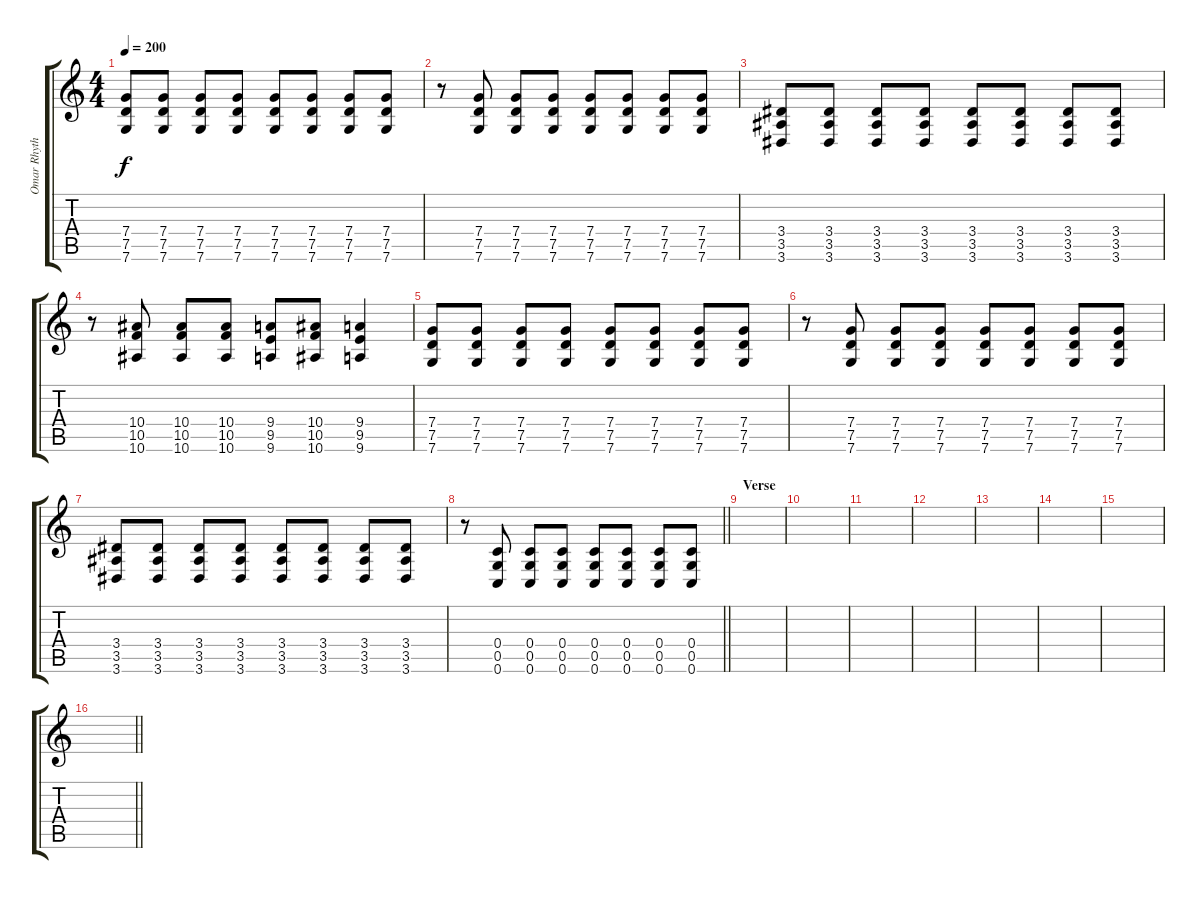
\track ("Omar Rhythm " "Omar Rhyth") {instrument distortionguitar}
\staff {score tabs}
\tuning (D4 A3 F3 C3 G2 C2) {hide}
\ts (4 4)
\tempo 200
\clef g2
\ks c
(7.4 7.5 7.6).8{dy f} (7.4 7.5 7.6).8 (7.4 7.5 7.6).8 (7.4 7.5 7.6).8 (7.4 7.5 7.6).8 (7.4 7.5 7.6).8 (7.4 7.5 7.6).8 (7.4 7.5 7.6).8 |
r.8 (7.4 7.5 7.6).8 (7.4 7.5 7.6).8 (7.4 7.5 7.6).8 (7.4 7.5 7.6).8 (7.4 7.5 7.6).8 (7.4 7.5 7.6).8 (7.4 7.5 7.6).8 |
(3.4 3.5 3.6).8 (3.4 3.5 3.6).8 (3.4 3.5 3.6).8 (3.4 3.5 3.6).8 (3.4 3.5 3.6).8 (3.4 3.5 3.6).8 (3.4 3.5 3.6).8 (3.4 3.5 3.6).8 |
r.8 (10.4 10.5 10.6).8 (10.4 10.5 10.6).8 (10.4 10.5 10.6).8 (9.4 9.5 9.6).8 (10.4 10.5 10.6).8 (9.4 9.5 9.6).4 |
(7.4 7.5 7.6).8 (7.4 7.5 7.6).8 (7.4 7.5 7.6).8 (7.4 7.5 7.6).8 (7.4 7.5 7.6).8 (7.4 7.5 7.6).8 (7.4 7.5 7.6).8 (7.4 7.5 7.6).8 |
r.8 (7.4 7.5 7.6).8 (7.4 7.5 7.6).8 (7.4 7.5 7.6).8 (7.4 7.5 7.6).8 (7.4 7.5 7.6).8 (7.4 7.5 7.6).8 (7.4 7.5 7.6).8 |
(3.4 3.5 3.6).8 (3.4 3.5 3.6).8 (3.4 3.5 3.6).8 (3.4 3.5 3.6).8 (3.4 3.5 3.6).8 (3.4 3.5 3.6).8 (3.4 3.5 3.6).8 (3.4 3.5 3.6).8 |
\barLineRight lightlight
r.8 (0.4 0.5 0.6).8 (0.4 0.5 0.6).8 (0.4 0.5 0.6).8 (0.4 0.5 0.6).8 (0.4 0.5 0.6).8 (0.4 0.5 0.6).8 (0.4 0.5 0.6).8 |
\section ("" "Verse")
|
|
|
|
|
|
|
\barLineRight lightlight
